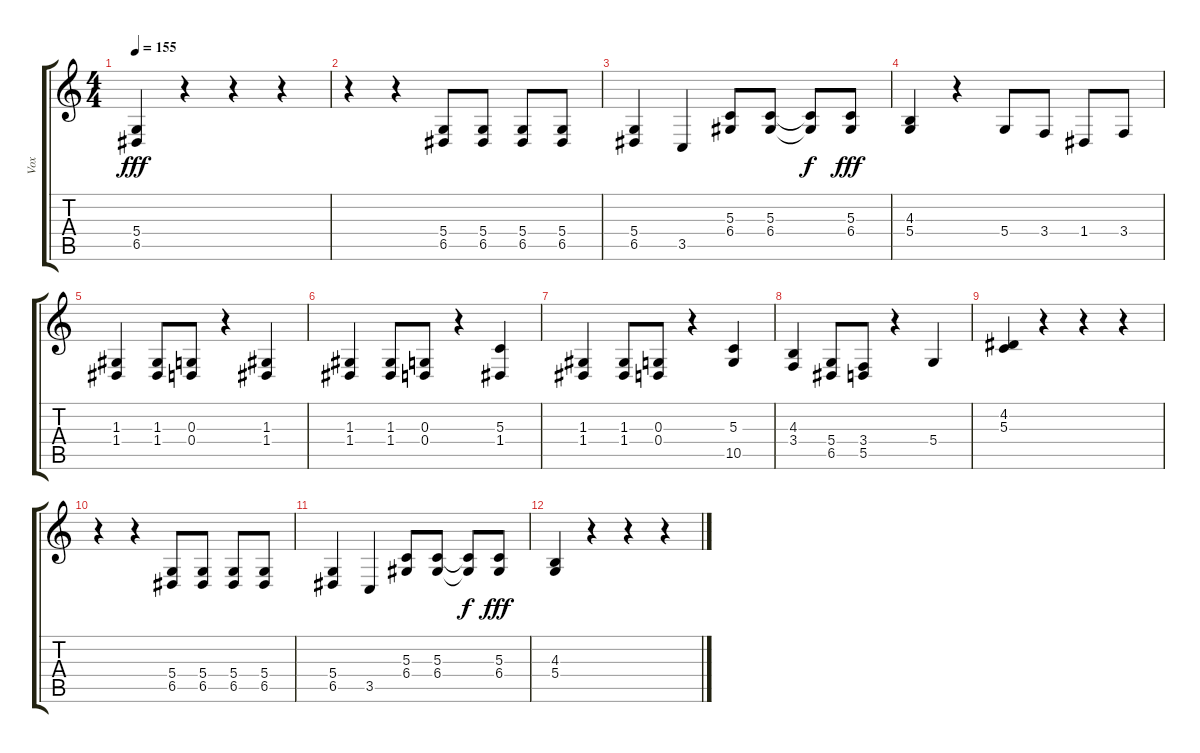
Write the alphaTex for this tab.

\track ("Vox" "Vox") {instrument lead6voice}
\staff {score tabs}
\tuning (E4 B3 G3 D3 A2 E2) {hide}
\ts (4 4)
\tempo 155
\clef g2
\ks c
(5.4 6.5).4{dy fff} r.4 r.4 r.4 |
r.4 r.4 (5.4 6.5).8 (5.4 6.5).8 (5.4 6.5).8 (5.4 6.5).8 |
(5.4 6.5).4 3.5.4 (5.3 6.4).8 (5.3 6.4).8 (5.3{t} 6.4{t}).8{dy f} (5.3 6.4).8{dy fff} |
(4.3 5.4).4 r.4 5.4.8 3.4.8 1.4.8 3.4.8 |
(1.3 1.4).4 (1.3 1.4).8 (0.3 0.4).8 r.4 (1.3 1.4).4 |
(1.3 1.4).4 (1.3 1.4).8 (0.3 0.4).8 r.4 (5.3 1.4).4 |
(1.3 1.4).4 (1.3 1.4).8 (0.3 0.4).8 r.4 (5.3 10.5).4 |
(4.3 3.4).4 (5.4 6.5).8 (3.4 5.5).8 r.4 5.4.4 |
(4.2 5.3).4 r.4 r.4 r.4 |
r.4 r.4 (5.4 6.5).8 (5.4 6.5).8 (5.4 6.5).8 (5.4 6.5).8 |
(5.4 6.5).4 3.5.4 (5.3 6.4).8 (5.3 6.4).8 (5.3{t} 6.4{t}).8{dy f} (5.3 6.4).8{dy fff} |
(4.3 5.4).4 r.4 r.4 r.4
